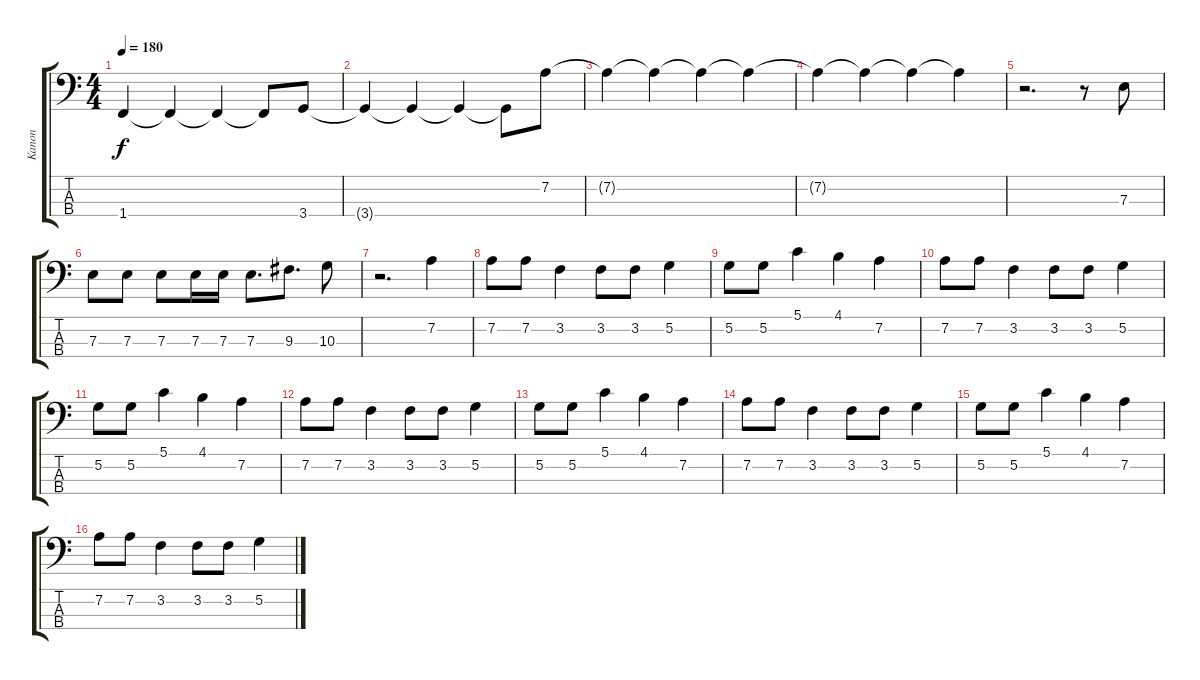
\track ("Kanon" "Kanon") {instrument electricbasspick}
\staff {score tabs}
\tuning (G2 D2 A1 E1) {hide}
\ts (4 4)
\tempo 180
\clef f4
\ks c
1.4{t}.4{dy f} 1.4{t}.4 1.4{t}.4 1.4{t}.8 3.4.8 |
3.4{t}.4 3.4{t}.4 3.4{t}.4 3.4{t}.8 7.2.8 |
7.2{t}.4 7.2{t}.4 7.2{t}.4 7.2{t}.4 |
7.2{t}.4 7.2{t}.4 7.2{t}.4 7.2{t}.4 |
r.2{d} r.8 7.3.8 |
7.3.8 7.3.8 7.3.8 7.3.16 7.3.16 7.3.8{d} 9.3.8{d} 10.3.8 |
r.2{d} 7.2.4 |
7.2.8 7.2.8 3.2.4 3.2.8 3.2.8 5.2.4 |
5.2.8 5.2.8 5.1.4 4.1.4 7.2.4 |
7.2.8 7.2.8 3.2.4 3.2.8 3.2.8 5.2.4 |
5.2.8 5.2.8 5.1.4 4.1.4 7.2.4 |
7.2.8 7.2.8 3.2.4 3.2.8 3.2.8 5.2.4 |
5.2.8 5.2.8 5.1.4 4.1.4 7.2.4 |
7.2.8 7.2.8 3.2.4 3.2.8 3.2.8 5.2.4 |
5.2.8 5.2.8 5.1.4 4.1.4 7.2.4 |
7.2.8 7.2.8 3.2.4 3.2.8 3.2.8 5.2.4
